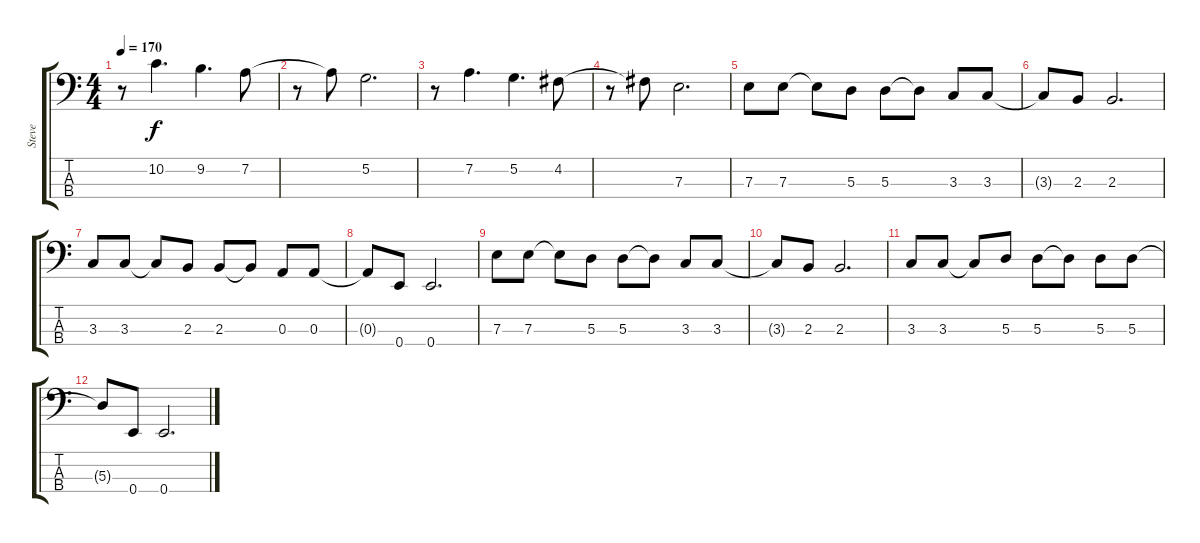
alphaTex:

\track ("Steve" "Steve") {instrument electricbassfinger}
\staff {score tabs}
\tuning (G2 D2 A1 E1) {hide}
\ts (4 4)
\tempo 170
\clef f4
\ks c
r.8{dy f} 10.2.4{d} 9.2.4{d} 7.2.8 |
r.8 7.2{t}.8 5.2.2{d} |
r.8 7.2.4{d} 5.2.4{d} 4.2.8 |
r.8 4.2{t}.8 7.3.2{d} |
7.3.8 7.3.8 7.3{t}.8 5.3.8 5.3.8 5.3{t}.8 3.3.8 3.3.8 |
3.3{t}.8 2.3.8 2.3.2{d} |
3.3.8 3.3.8 3.3{t}.8 2.3.8 2.3.8 2.3{t}.8 0.3.8 0.3.8 |
0.3{t}.8 0.4.8 0.4.2{d} |
7.3.8 7.3.8 7.3{t}.8 5.3.8 5.3.8 5.3{t}.8 3.3.8 3.3.8 |
3.3{t}.8 2.3.8 2.3.2{d} |
3.3.8 3.3.8 3.3{t}.8 5.3.8 5.3.8 5.3{t}.8 5.3.8 5.3.8 |
5.3{t}.8 0.4.8 0.4.2{d}
